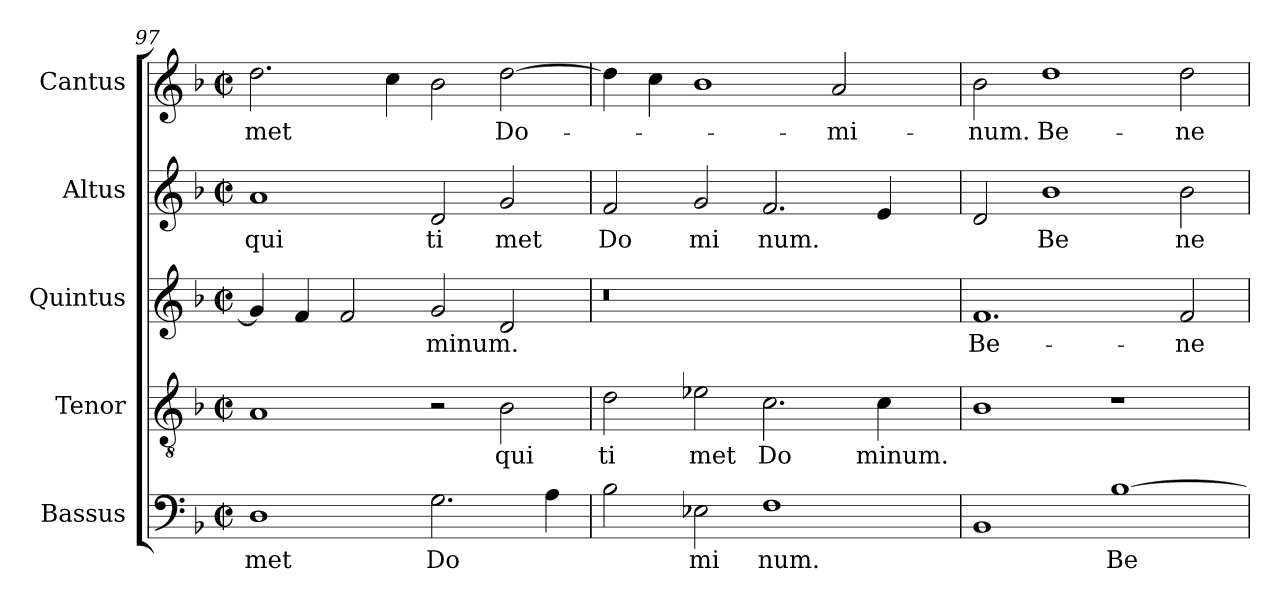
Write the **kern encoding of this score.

**kern	**text	**kern	**text	**kern	**text	**kern	**text	**kern	**text
*part5	*part5	*part4	*part4	*part3	*part3	*part2	*part2	*part1	*part1
*staff5	*staff5	*staff4	*staff4	*staff3	*staff3	*staff2	*staff2	*staff1	*staff1
*I"Bassus	*	*I"Tenor	*	*I"Quintus	*	*I"Altus	*	*I"Cantus	*
*clefF4	*	*clefGv2	*	*clefG2	*	*clefG2	*	*clefG2	*
*k[b-]	*	*k[b-]	*	*k[b-]	*	*k[b-]	*	*k[b-]	*
*F:	*	*F:	*	*F:	*	*F:	*	*F:	*
*M2/2	*	*M2/2	*	*M2/2	*	*M2/2	*	*M2/2	*
*met(c|)	*	*met(c|)	*	*met(c|)	*	*met(c|)	*	*met(c|)	*
=97	=97	=97	=97	=97	=97	=97	=97	=97	=97
!	!LO:LY:b:cj	!	!	!	!	!	!LO:LY:b:cj	!	!LO:LY:b
1D	met	1A	.	4g/]	.	1a	qui	2.dd\	-met
.	.	.	.	4f/	.	.	.	.	.
.	.	.	.	2f/	.	.	.	.	.
.	.	.	.	.	.	.	.	4cc\	.
!	!LO:LY:b	!	!	!	!LO:LY:b	!	!LO:LY:b:cj	!	!
2.G\	Do	2r	.	2g/	-minum.	2d/	ti	2b-\	.
!	!	!	!LO:LY:b:cj	!	!	!	!LO:LY:b:cj	!	!LO:LY:b
.	.	2B-\	qui	2d/	.	2g/	met	[>2dd\	Do-
4A\	.	.	.	.	.	.	.	.	.
=98	=98	=98	=98	=98	=98	=98	=98	=98	=98
!	!	!	!LO:LY:b:cj	!	!	!	!LO:LY:b:cj	!	!
2B-\	.	2d\	ti	0r	.	2f/	Do	4dd\]	.
.	.	.	.	.	.	.	.	4cc\	.
!	!LO:LY:b:cj	!	!LO:LY:b:cj	!	!	!	!LO:LY:b:cj	!	!
2E-X\	mi	2e-X\	met	.	.	2g/	mi	1b-	.
!	!LO:LY:b	!	!LO:LY:b:cj	!	!	!	!LO:LY:b	!	!
1F	num.	2.c\	Do	.	.	2.f/	num.	.	.
!	!	!	!	!	!	!	!	!	!LO:LY:b:cj
.	.	.	.	.	.	.	.	2a/	-mi-
!	!	!	!LO:LY:b	!	!	!	!	!	!
.	.	4c\	minum.	.	.	4e/	.	.	.
=99	=99	=99	=99	=99	=99	=99	=99	=99	=99
!	!	!	!	!	!LO:LY:b:cj	!	!	!	!LO:LY:b:cj
1BB-	.	1B-	.	1.f	Be-	2d/	.	2b-\	-num.
!	!	!	!	!	!	!	!LO:LY:b:cj	!	!LO:LY:b:cj
.	.	.	.	.	.	1b-	Be	1dd	Be-
!	!LO:LY:b:cj	!	!	!	!	!	!	!	!
[>1B-	Be	1r	.	.	.	.	.	.	.
!	!	!	!	!	!LO:LY:b:cj	!	!LO:LY:b:cj	!	!LO:LY:b:cj
.	.	.	.	2f/	-ne-	2b-\	ne	2dd\	-ne-
=	=	=	=	=	=	=	=	=	=
*-	*-	*-	*-	*-	*-	*-	*-	*-	*-
